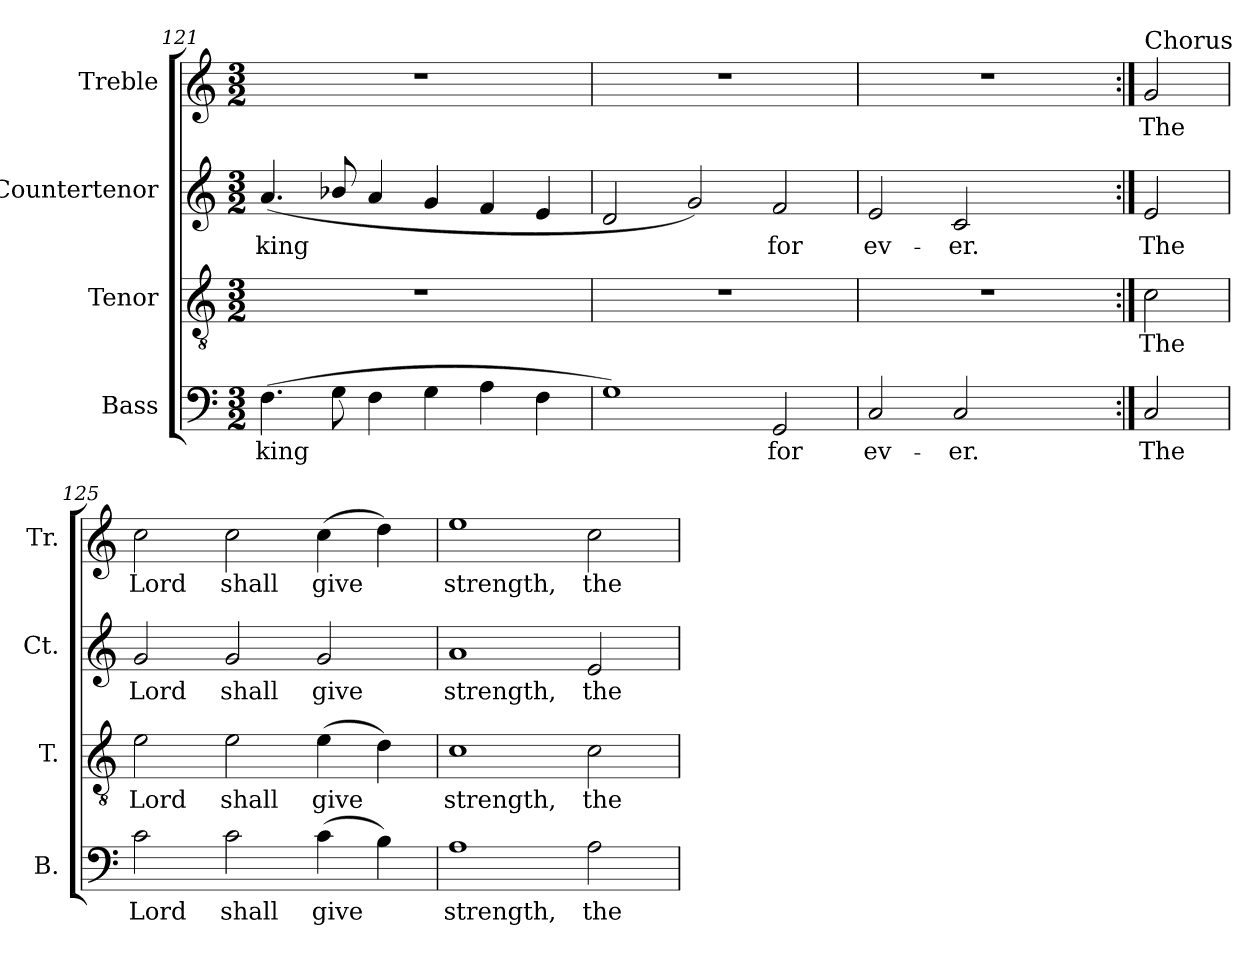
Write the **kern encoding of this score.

**kern	**text	**kern	**text	**kern	**text	**kern	**text
*part4	*part4	*part3	*part3	*part2	*part2	*part1	*part1
*staff4	*staff4	*staff3	*staff3	*staff2	*staff2	*staff1	*staff1
*I"Bass	*	*I"Tenor	*	*I"Countertenor	*	*I"Treble	*
*I'B.	*	*I'T.	*	*I'Ct.	*	*I'Tr.	*
*clefF4	*	*clefGv2	*	*clefG2	*	*clefG2	*
*	*	*ITrd7c12	*	*	*	*	*
*k[]	*	*k[]	*	*k[]	*	*k[]	*
*C:	*	*C:	*	*C:	*	*C:	*
*M3/2	*	*M3/2	*	*M3/2	*	*M3/2	*
=121	=121	=121	=121	=121	=121	=121	=121
!	!LO:LY:b:color=#000000	!LO:N:vis=1	!	!	!	!	!
!	!	!	!	!	!LO:LY:b:color=#000000	!LO:N:vis=1	!
(4.Fi\	king	1.r	.	(4.ai/	king	1.r	.
8Gi\	.	.	.	8b-Xi/	.	.	.
4Fi\	.	.	.	4ai/	.	.	.
4Gi\	.	.	.	4gi/	.	.	.
4Ai\	.	.	.	4fi/	.	.	.
4Fi\	.	.	.	4ei/	.	.	.
=122	=122	=122	=122	=122	=122	=122	=122
!	!	!LO:N:vis=1	!	!	!	!LO:N:vis=1	!
1Gi)	.	1.r	.	2di/	.	1.r	.
.	.	.	.	2gi/)	.	.	.
!	!LO:LY:b:color=#000000	!	!	!	!	!	!
!	!	!	!	!	!LO:LY:b:color=#000000	!	!
2GGi/	for	.	.	2fi/	for	.	.
=123	=123	=123	=123	=123	=123	=123	=123
!	!LO:LY:b:color=#000000	!	!	!	!	!	!
!	!	!	!	!	!LO:LY:b:color=#000000	!	!
2Ci/	ev-	1.r	.	2ei/	ev-	1.r	.
!	!LO:LY:b:color=#000000	!	!	!	!	!	!
!	!	!	!	!	!LO:LY:b:color=#000000	!	!
2Ci/	-er.	.	.	2ci/	-er.	.	.
2ryy	.	.	.	2ryy	.	.	.
!!LO:LB:g=z
=124:|!	=124:|!	=124:|!	=124:|!	=124:|!	=124:|!	=124:|!	=124:|!
!	!LO:LY:b:color=#000000	!	!	!	!	!	!
!	!	!	!LO:LY:b:color=#000000	!	!	!	!
!	!	!	!	!	!LO:LY:b:color=#000000	!	!
!	!	!	!	!	!	!LO:TX:a:t=Chorus	!
!	!	!	!	!	!	!	!LO:LY:b:color=#000000
2Ci/	The	2Ci\	The	2ei/	The	2gi/	The
=125	=125	=125	=125	=125	=125	=125	=125
!	!LO:LY:b:color=#000000	!	!	!	!	!	!
!	!	!	!LO:LY:b:color=#000000	!	!	!	!
!	!	!	!	!	!LO:LY:b:color=#000000	!	!
!	!	!	!	!	!	!	!LO:LY:b:color=#000000
2ci\	Lord	2Ei\	Lord	2gi/	Lord	2cci\	Lord
!	!LO:LY:b:color=#000000	!	!	!	!	!	!
!	!	!	!LO:LY:b:color=#000000	!	!	!	!
!	!	!	!	!	!LO:LY:b:color=#000000	!	!
!	!	!	!	!	!	!	!LO:LY:b:color=#000000
2ci\	shall	2Ei\	shall	2gi/	shall	2cci\	shall
!	!LO:LY:b:color=#000000	!	!	!	!	!	!
!	!	!	!LO:LY:b:color=#000000	!	!	!	!
!	!	!	!	!	!LO:LY:b:color=#000000	!	!
!	!	!	!	!	!	!	!LO:LY:b:color=#000000
(4ci\	give	(4Ei\	give	2gi/	give	(4cci\	give
4Bi\)	.	4Di\)	.	.	.	4ddi\)	.
=126	=126	=126	=126	=126	=126	=126	=126
!	!LO:LY:b:color=#000000	!	!	!	!	!	!
!	!	!	!LO:LY:b:color=#000000	!	!	!	!
!	!	!	!	!	!LO:LY:b:color=#000000	!	!
!	!	!	!	!	!	!	!LO:LY:b:color=#000000
1Ai	strength,	1Ci	strength,	1ai	strength,	1eei	strength,
!	!LO:LY:b:color=#000000	!	!	!	!	!	!
!	!	!	!LO:LY:b:color=#000000	!	!	!	!
!	!	!	!	!	!LO:LY:b:color=#000000	!	!
!	!	!	!	!	!	!	!LO:LY:b:color=#000000
2Ai\	the	2Ci\	the	2ei/	the	2cci\	the
=	=	=	=	=	=	=	=
*-	*-	*-	*-	*-	*-	*-	*-
